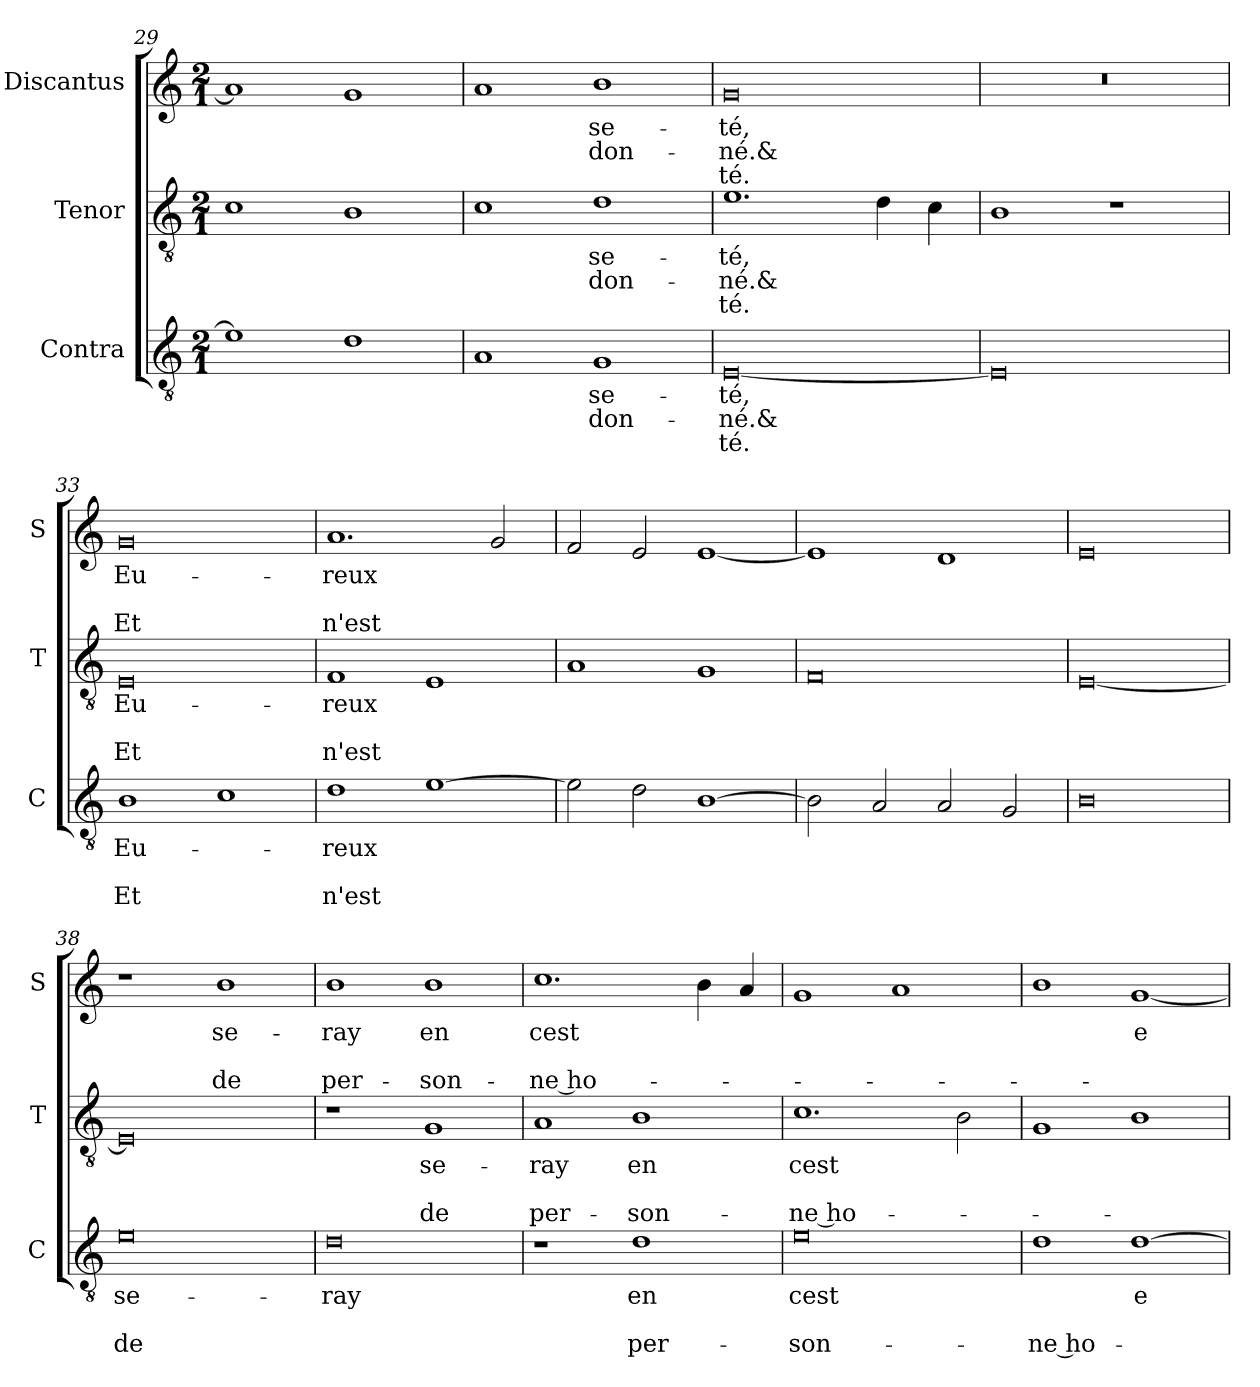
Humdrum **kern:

**kern	**text	**text	**text	**kern	**text	**text	**text	**kern	**text	**text	**text
*part3	*part3	*part3	*part3	*part2	*part2	*part2	*part2	*part1	*part1	*part1	*part1
*staff3	*staff3	*staff3	*staff3	*staff2	*staff2	*staff2	*staff2	*staff1	*staff1	*staff1	*staff1
*I"Contra	*	*	*	*I"Tenor	*	*	*	*I"Discantus	*	*	*
*I'C	*	*	*	*I'T	*	*	*	*I'S	*	*	*
*clefGv2	*	*	*	*clefGv2	*	*	*	*clefG2	*	*	*
*k[]	*	*	*	*k[]	*	*	*	*k[]	*	*	*
*a:	*	*	*	*a:	*	*	*	*a:	*	*	*
*M2/1	*	*	*	*M2/1	*	*	*	*M2/1	*	*	*
=29	=29	=29	=29	=29	=29	=29	=29	=29	=29	=29	=29
1e]	.	.	.	1c	.	.	.	1a]	.	.	.
1d	.	.	.	1B	.	.	.	1g	.	.	.
=30	=30	=30	=30	=30	=30	=30	=30	=30	=30	=30	=30
1A	.	.	.	1c	.	.	.	1a	.	.	.
1G	-se-	-don-	.	1d	-se-	-don-	.	1b	-se-	-don-	.
=31	=31	=31	=31	=31	=31	=31	=31	=31	=31	=31	=31
[0E	-té,	-né.&	-té.	1.e	-té,	-né.&	-té.	0g	-té,	-né.&	-té.
.	.	.	.	4d	.	.	.	.	.	.	.
.	.	.	.	4c	.	.	.	.	.	.	.
=32	=32	=32	=32	=32	=32	=32	=32	=32	=32	=32	=32
0E]	.	.	.	1B	.	.	.	0r	.	.	.
.	.	.	.	1r	.	.	.	.	.	.	.
=33	=33	=33	=33	=33	=33	=33	=33	=33	=33	=33	=33
1B	Eu-	.	Et	0E	Eu-	.	Et	0g	Eu-	.	Et
1c	.	.	.	.	.	.	.	.	.	.	.
=34	=34	=34	=34	=34	=34	=34	=34	=34	=34	=34	=34
1d	-reux	.	n'est	1F	-reux	.	n'est	1.a	-reux	.	n'est
[1e	.	.	.	1E	.	.	.	.	.	.	.
.	.	.	.	.	.	.	.	2g	.	.	.
=35	=35	=35	=35	=35	=35	=35	=35	=35	=35	=35	=35
2e]	.	.	.	1A	.	.	.	2f	.	.	.
2d	.	.	.	.	.	.	.	2e	.	.	.
[1B	.	.	.	1G	.	.	.	[1e	.	.	.
=36	=36	=36	=36	=36	=36	=36	=36	=36	=36	=36	=36
2B]	.	.	.	0F	.	.	.	1e]	.	.	.
2A	.	.	.	.	.	.	.	.	.	.	.
2A	.	.	.	.	.	.	.	1d	.	.	.
2G	.	.	.	.	.	.	.	.	.	.	.
=37	=37	=37	=37	=37	=37	=37	=37	=37	=37	=37	=37
0B	.	.	.	[0E	.	.	.	0e	.	.	.
=38	=38	=38	=38	=38	=38	=38	=38	=38	=38	=38	=38
0e	se-	.	de	0E]	.	.	.	1r	.	.	.
.	.	.	.	.	.	.	.	1b	se-	.	de
=39	=39	=39	=39	=39	=39	=39	=39	=39	=39	=39	=39
0d	-ray	.	.	1r	.	.	.	1b	-ray	.	per-
.	.	.	.	1G	se-	.	de	1b	en	.	-son-
=40	=40	=40	=40	=40	=40	=40	=40	=40	=40	=40	=40
1r	.	.	.	1A	-ray	.	per-	1.cc	cest	.	-ne ho-
1d	en	.	per-	1B	en	.	-son-	.	.	.	.
.	.	.	.	.	.	.	.	4b	.	.	.
.	.	.	.	.	.	.	.	4a	.	.	.
=41	=41	=41	=41	=41	=41	=41	=41	=41	=41	=41	=41
0e	cest	.	-son-	1.c	cest	.	-ne ho-	1g	.	.	.
.	.	.	.	.	.	.	.	1a	.	.	.
.	.	.	.	2B	.	.	.	.	.	.	.
=42	=42	=42	=42	=42	=42	=42	=42	=42	=42	=42	=42
1d	.	.	-ne ho-	1G	.	.	.	1b	.	.	.
[1d	e-	.	.	1B	.	.	.	[1g	e-	.	.
=	=	=	=	=	=	=	=	=	=	=	=
*-	*-	*-	*-	*-	*-	*-	*-	*-	*-	*-	*-
